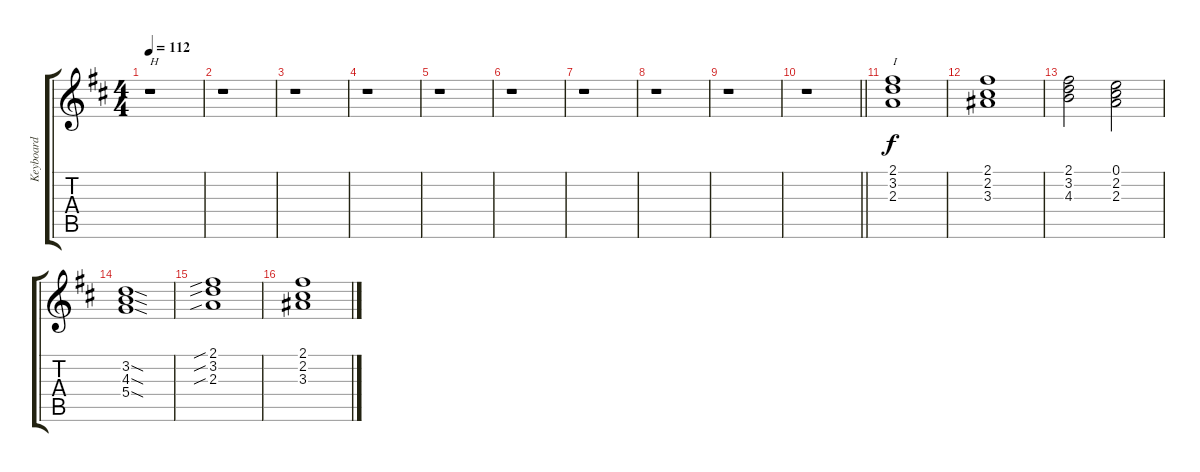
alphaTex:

\track ("Keyboard" "Keyboard") {instrument electricbasspick}
\staff {score tabs}
\tuning (E4 B3 G3 D3 A2 E2) {hide}
\ts (4 4)
\tempo 112
\clef g2
\ks d
r.1{txt "H" dy f} |
r.1 |
r.1 |
r.1 |
r.1 |
r.1 |
r.1 |
r.1 |
r.1 |
\barLineRight lightlight
r.1 |
(2.1 3.2 2.3).1{txt "I"} |
(2.1 2.2 3.3).1 |
(2.1 3.2 4.3).2 (0.1 2.2 2.3).2 |
(3.2{sod} 4.3{sod} 5.4{sod}).1 |
(2.1{sib} 3.2{sib} 2.3{sib}).1 |
(2.1 2.2 3.3).1
